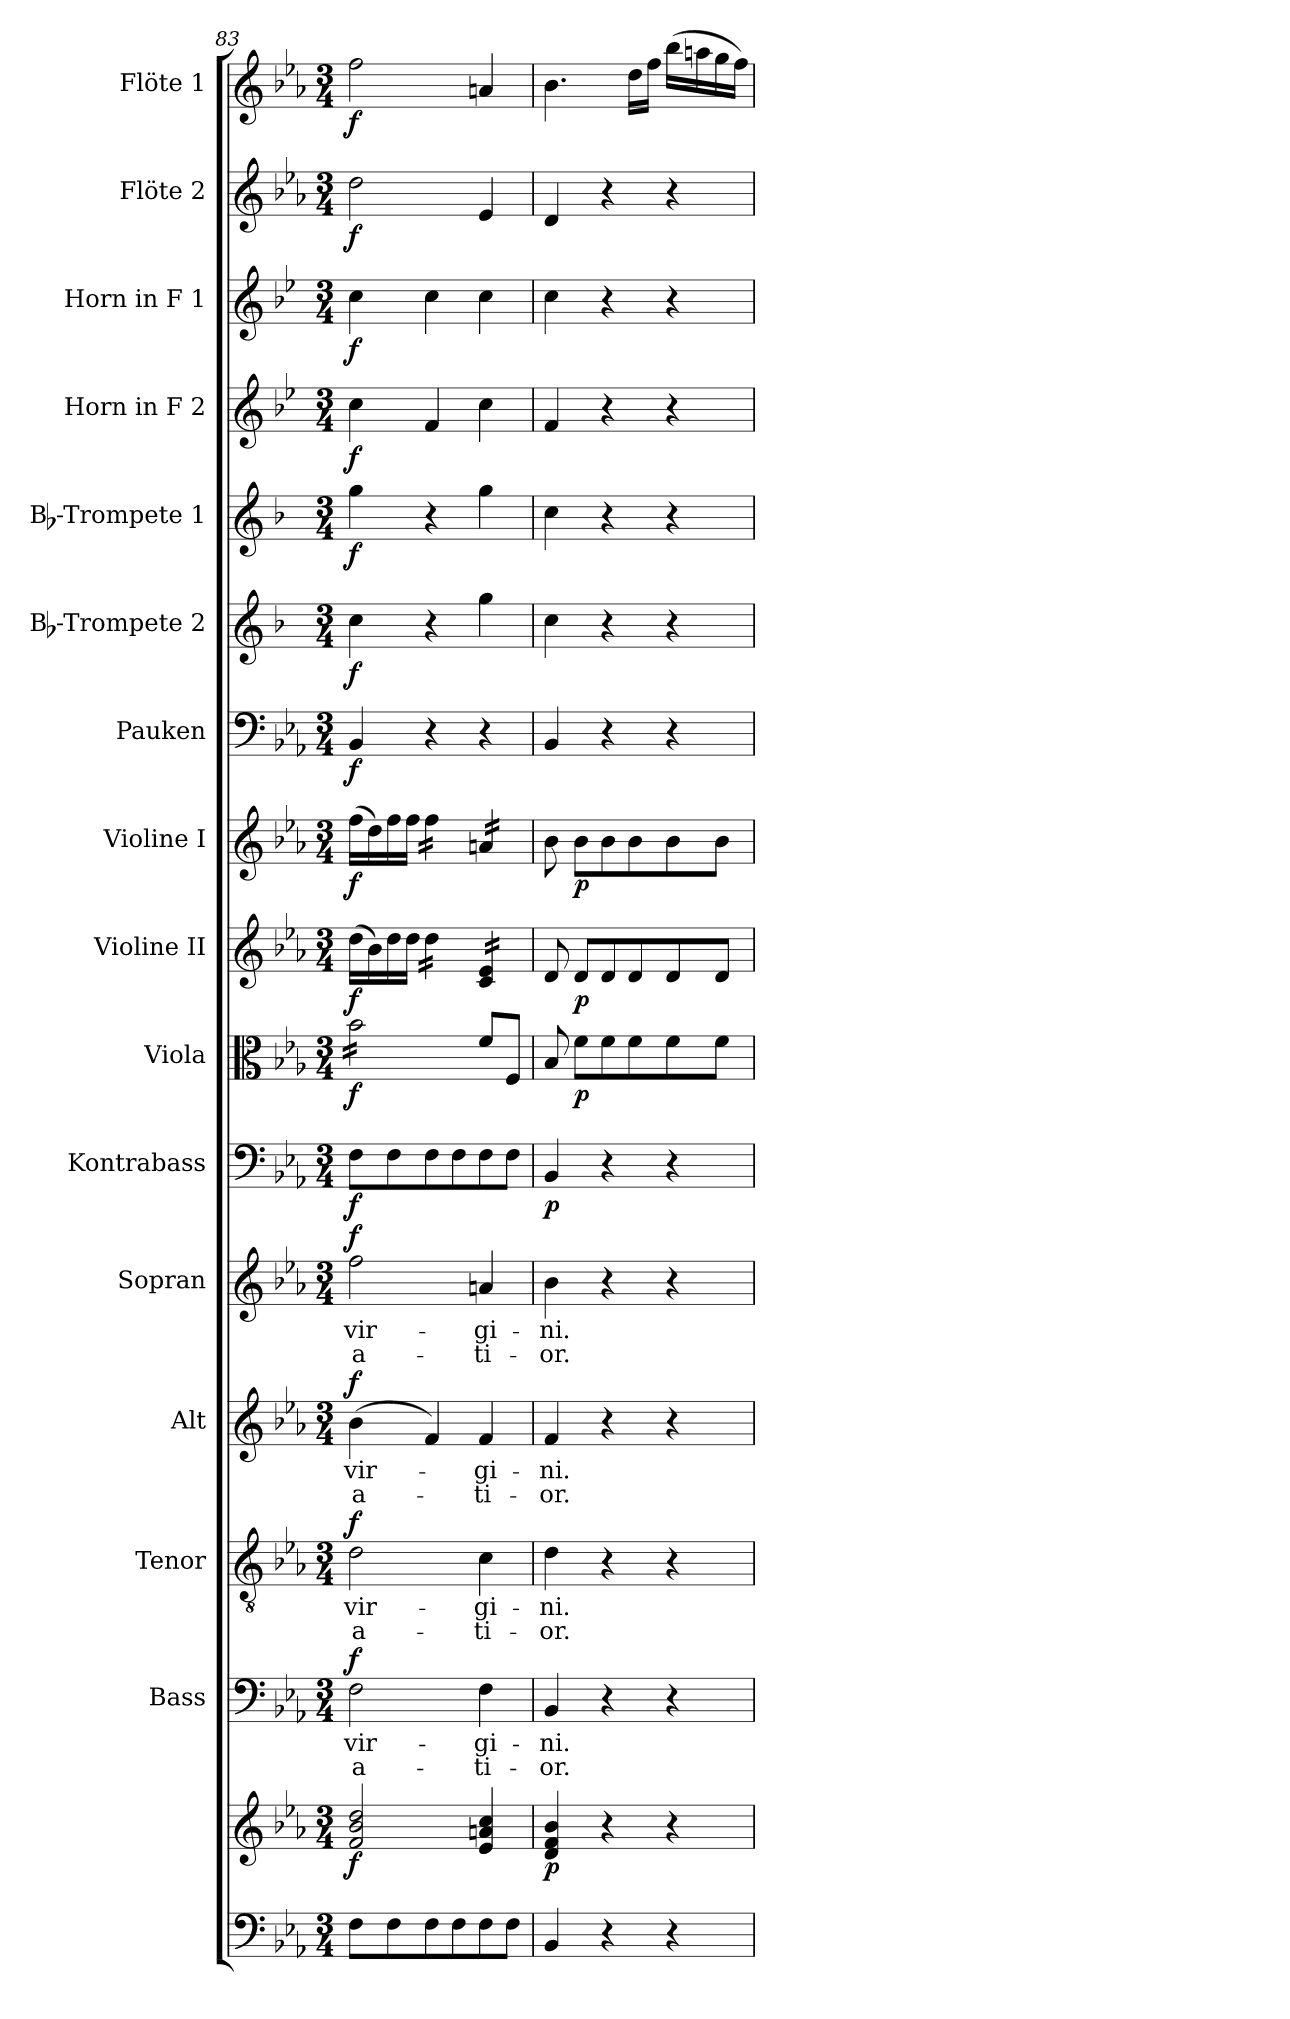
**kern	**kern	**dynam	**kern	**text	**text	**dynam	**kern	**text	**text	**dynam	**kern	**text	**text	**dynam	**kern	**text	**text	**dynam	**kern	**dynam	**kern	**dynam	**kern	**dynam	**kern	**dynam	**kern	**dynam	**kern	**dynam	**kern	**dynam	**kern	**dynam	**kern	**dynam	**kern	**dynam	**kern	**dynam
*part16	*part16	*part16	*part15	*part15	*part15	*part15	*part14	*part14	*part14	*part14	*part13	*part13	*part13	*part13	*part12	*part12	*part12	*part12	*part11	*part11	*part10	*part10	*part9	*part9	*part8	*part8	*part7	*part7	*part6	*part6	*part5	*part5	*part4	*part4	*part3	*part3	*part2	*part2	*part1	*part1
*staff17	*staff16	*staff16/17	*staff15	*staff15	*staff15	*staff15	*staff14	*staff14	*staff14	*staff14	*staff13	*staff13	*staff13	*staff13	*staff12	*staff12	*staff12	*staff12	*staff11	*staff11	*staff10	*staff10	*staff9	*staff9	*staff8	*staff8	*staff7	*staff7	*staff6	*staff6	*staff5	*staff5	*staff4	*staff4	*staff3	*staff3	*staff2	*staff2	*staff1	*staff1
*	*	*	*I"Bass	*	*	*	*I"Tenor	*	*	*	*I"Alt	*	*	*	*I"Sopran	*	*	*	*I"Kontrabass	*	*I"Viola	*	*I"Violine II	*	*I"Violine I	*	*I"Pauken	*	*I"Bb-Trompete 2	*	*I"Bb-Trompete 1	*	*I"Horn in F 2	*	*I"Horn in F 1	*	*I"Flöte 2	*	*I"Flöte 1	*
*	*	*	*I'B.	*	*	*	*I'T.	*	*	*	*I'A.	*	*	*	*I'S.	*	*	*	*I'Kb.	*	*I'Vla.	*	*I'Vl. II	*	*I'Vl. I	*	*I'Pk.	*	*I'Bb Trp. 2	*	*I'Bb Trp. 1	*	*	*	*	*	*I'Fl. 2	*	*I'Fl. 1	*
*clefF4	*clefG2	*	*clefF4	*	*	*	*clefGv2	*	*	*	*clefG2	*	*	*	*clefG2	*	*	*	*clefF4	*	*clefC3	*	*clefG2	*	*clefG2	*	*clefF4	*	*clefG2	*	*clefG2	*	*clefG2	*	*clefG2	*	*clefG2	*	*clefG2	*
*	*	*	*	*	*	*	*	*	*	*	*	*	*	*	*	*	*	*	*ITrd7c12	*	*	*	*	*	*	*	*	*	*ITrd1c2	*	*ITrd1c2	*	*ITrd4c7	*	*ITrd4c7	*	*	*	*	*
*k[b-e-a-]	*k[b-e-a-]	*	*k[b-e-a-]	*	*	*	*k[b-e-a-]	*	*	*	*k[b-e-a-]	*	*	*	*k[b-e-a-]	*	*	*	*k[b-e-a-]	*	*k[b-e-a-]	*	*k[b-e-a-]	*	*k[b-e-a-]	*	*k[b-e-a-]	*	*k[b-e-a-]	*	*k[b-e-a-]	*	*k[b-e-a-]	*	*k[b-e-a-]	*	*k[b-e-a-]	*	*k[b-e-a-]	*
*E-:	*E-:	*	*E-:	*	*	*	*E-:	*	*	*	*E-:	*	*	*	*E-:	*	*	*	*E-:	*	*E-:	*	*E-:	*	*E-:	*	*E-:	*	*E-:	*	*E-:	*	*E-:	*	*E-:	*	*E-:	*	*E-:	*
*M3/4	*M3/4	*	*M3/4	*	*	*	*M3/4	*	*	*	*M3/4	*	*	*	*M3/4	*	*	*	*M3/4	*	*M3/4	*	*M3/4	*	*M3/4	*	*M3/4	*	*M3/4	*	*M3/4	*	*M3/4	*	*M3/4	*	*M3/4	*	*M3/4	*
=83	=83	=83	=83	=83	=83	=83	=83	=83	=83	=83	=83	=83	=83	=83	=83	=83	=83	=83	=83	=83	=83	=83	=83	=83	=83	=83	=83	=83	=83	=83	=83	=83	=83	=83	=83	=83	=83	=83	=83	=83
!	!	!LO:DY:b	!	!LO:LY:b	!LO:LY:b	!LO:DY:a	!	!LO:LY:b	!LO:LY:b	!LO:DY:a	!	!LO:LY:b	!LO:LY:b	!LO:DY:a	!	!LO:LY:b	!LO:LY:b	!LO:DY:a	!	!LO:DY:b	!	!LO:DY:b	!	!LO:DY:b	!	!LO:DY:b	!	!LO:DY:b	!	!LO:DY:b	!	!LO:DY:b	!	!LO:DY:b	!	!LO:DY:b	!	!LO:DY:b	!	!LO:DY:b
*	*	*	*	*	*	*	*	*	*	*	*	*	*	*	*	*	*	*	*	*	*tremolo	*	*	*	*	*	*	*	*	*	*	*	*	*	*	*	*	*	*	*
8F\L	2f/ 2b-/ 2dd/	f	2F\	vir-	-a-	f	2d\	vir-	-a-	f	(>4b-\	vir-	-a-	f	2ff\	vir-	-a-	f	8FF\L	f	16b-\LL	f	(>16dd\LL	f	(>16ff\LL	f	4BB-/	f	4b-\	f	4ff\	f	4f\	f	4f\	f	2dd\	f	2ff\	f
.	.	.	.	.	.	.	.	.	.	.	.	.	.	.	.	.	.	.	.	.	16b-\	.	16b-\)	.	16dd\)	.	.	.	.	.	.	.	.	.	.	.	.	.	.	.
8F\	.	.	.	.	.	.	.	.	.	.	.	.	.	.	.	.	.	.	8FF\	.	16b-\	.	16dd\	.	16ff\	.	.	.	.	.	.	.	.	.	.	.	.	.	.	.
.	.	.	.	.	.	.	.	.	.	.	.	.	.	.	.	.	.	.	.	.	16b-\	.	16dd\JJ	.	16ff\JJ	.	.	.	.	.	.	.	.	.	.	.	.	.	.	.
*	*	*	*	*	*	*	*	*	*	*	*	*	*	*	*	*	*	*	*	*	*	*	*tremolo	*	*	*	*	*	*	*	*	*	*	*	*	*	*	*	*	*
*	*	*	*	*	*	*	*	*	*	*	*	*	*	*	*	*	*	*	*	*	*	*	*	*	*tremolo	*	*	*	*	*	*	*	*	*	*	*	*	*	*	*
8F\	.	.	.	.	.	.	.	.	.	.	4f/)	.	.	.	.	.	.	.	8FF\	.	16b-\	.	16dd\LL	.	16ff\LL	.	4r	.	4r	.	4r	.	4B-/	.	4f\	.	.	.	.	.
.	.	.	.	.	.	.	.	.	.	.	.	.	.	.	.	.	.	.	.	.	16b-\	.	16dd\	.	16ff\	.	.	.	.	.	.	.	.	.	.	.	.	.	.	.
8F\	.	.	.	.	.	.	.	.	.	.	.	.	.	.	.	.	.	.	8FF\	.	16b-\	.	16dd\	.	16ff\	.	.	.	.	.	.	.	.	.	.	.	.	.	.	.
.	.	.	.	.	.	.	.	.	.	.	.	.	.	.	.	.	.	.	.	.	16b-\JJ	.	16dd\JJ	.	16ff\JJ	.	.	.	.	.	.	.	.	.	.	.	.	.	.	.
*	*	*	*	*	*	*	*	*	*	*	*	*	*	*	*	*	*	*	*	*	*Xtremolo	*	*	*	*	*	*	*	*	*	*	*	*	*	*	*	*	*	*	*
!	!	!	!	!LO:LY:b	!LO:LY:b	!	!	!LO:LY:b	!LO:LY:b	!	!	!LO:LY:b	!LO:LY:b	!	!	!LO:LY:b	!LO:LY:b	!	!	!	!	!	!	!	!	!	!	!	!	!	!	!	!	!	!	!	!	!	!	!
8F\	4e-/ 4an/ 4cc/	.	4F\	-gi-	-ti-	.	4c\	-gi-	-ti-	.	4f/	-gi-	-ti-	.	4an/	-gi-	-ti-	.	8FF\	.	8f/L	.	16c/ 16e-/LL	.	16an/LL	.	4r	.	4ff\	.	4ff\	.	4f\	.	4f\	.	4e-/	.	4an/	.
.	.	.	.	.	.	.	.	.	.	.	.	.	.	.	.	.	.	.	.	.	.	.	16c/ 16e-/	.	16an/	.	.	.	.	.	.	.	.	.	.	.	.	.	.	.
8F\J	.	.	.	.	.	.	.	.	.	.	.	.	.	.	.	.	.	.	8FF\J	.	8F/J	.	16c/ 16e-/	.	16an/	.	.	.	.	.	.	.	.	.	.	.	.	.	.	.
.	.	.	.	.	.	.	.	.	.	.	.	.	.	.	.	.	.	.	.	.	.	.	16c/ 16e-/JJ	.	16an/JJ	.	.	.	.	.	.	.	.	.	.	.	.	.	.	.
*	*	*	*	*	*	*	*	*	*	*	*	*	*	*	*	*	*	*	*	*	*	*	*	*	*Xtremolo	*	*	*	*	*	*	*	*	*	*	*	*	*	*	*
*	*	*	*	*	*	*	*	*	*	*	*	*	*	*	*	*	*	*	*	*	*	*	*Xtremolo	*	*	*	*	*	*	*	*	*	*	*	*	*	*	*	*	*
=84	=84	=84	=84	=84	=84	=84	=84	=84	=84	=84	=84	=84	=84	=84	=84	=84	=84	=84	=84	=84	=84	=84	=84	=84	=84	=84	=84	=84	=84	=84	=84	=84	=84	=84	=84	=84	=84	=84	=84	=84
!	!	!LO:DY:b	!	!LO:LY:b	!LO:LY:b	!	!	!LO:LY:b	!LO:LY:b	!	!	!LO:LY:b	!LO:LY:b	!	!	!LO:LY:b	!LO:LY:b	!	!	!LO:DY:b	!	!	!	!	!	!	!	!	!	!	!	!	!	!	!	!	!	!	!	!
4BB-/	4d/ 4f/ 4b-/	p	4BB-/	-ni.	-or.	.	4d\	-ni.	-or.	.	4f/	-ni.	-or.	.	4b-\	-ni.	-or.	.	4BBB-/	p	8B-/	.	8d/	.	8b-\	.	4BB-/	.	4b-\	.	4b-\	.	4B-/	.	4f\	.	4d/	.	4.b-\	.
!	!	!	!	!	!	!	!	!	!	!	!	!	!	!	!	!	!	!	!	!	!	!LO:DY:b	!	!LO:DY:b	!	!LO:DY:b	!	!	!	!	!	!	!	!	!	!	!	!	!	!
.	.	.	.	.	.	.	.	.	.	.	.	.	.	.	.	.	.	.	.	.	8f\L	p	8d/L	p	8b-\L	p	.	.	.	.	.	.	.	.	.	.	.	.	.	.
4r	4r	.	4r	.	.	.	4r	.	.	.	4r	.	.	.	4r	.	.	.	4r	.	8f\	.	8d/	.	8b-\	.	4r	.	4r	.	4r	.	4r	.	4r	.	4r	.	.	.
.	.	.	.	.	.	.	.	.	.	.	.	.	.	.	.	.	.	.	.	.	8f\	.	8d/	.	8b-\	.	.	.	.	.	.	.	.	.	.	.	.	.	16dd\LL	.
.	.	.	.	.	.	.	.	.	.	.	.	.	.	.	.	.	.	.	.	.	.	.	.	.	.	.	.	.	.	.	.	.	.	.	.	.	.	.	16ff\JJ	.
4r	4r	.	4r	.	.	.	4r	.	.	.	4r	.	.	.	4r	.	.	.	4r	.	8f\	.	8d/	.	8b-\	.	4r	.	4r	.	4r	.	4r	.	4r	.	4r	.	(>16bb-\LL	.
.	.	.	.	.	.	.	.	.	.	.	.	.	.	.	.	.	.	.	.	.	.	.	.	.	.	.	.	.	.	.	.	.	.	.	.	.	.	.	16aan\	.
.	.	.	.	.	.	.	.	.	.	.	.	.	.	.	.	.	.	.	.	.	8f\J	.	8d/J	.	8b-\J	.	.	.	.	.	.	.	.	.	.	.	.	.	16gg\	.
.	.	.	.	.	.	.	.	.	.	.	.	.	.	.	.	.	.	.	.	.	.	.	.	.	.	.	.	.	.	.	.	.	.	.	.	.	.	.	16ff\JJ)	.
=	=	=	=	=	=	=	=	=	=	=	=	=	=	=	=	=	=	=	=	=	=	=	=	=	=	=	=	=	=	=	=	=	=	=	=	=	=	=	=	=
*-	*-	*-	*-	*-	*-	*-	*-	*-	*-	*-	*-	*-	*-	*-	*-	*-	*-	*-	*-	*-	*-	*-	*-	*-	*-	*-	*-	*-	*-	*-	*-	*-	*-	*-	*-	*-	*-	*-	*-	*-
